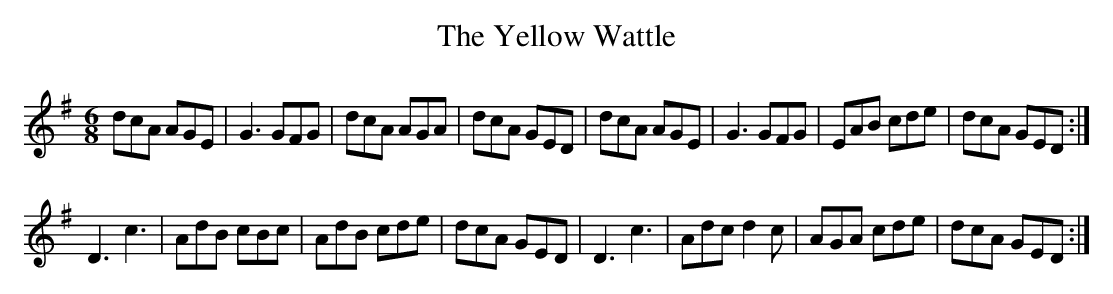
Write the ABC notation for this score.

X:1
T:Yellow Wattle, The
M:6/8
K:Dmix
dcA AGE|G3 GFG|dcA AGA|dcA GED|dcA AGE|G3 GFG|EAB cde|dcA GED:|
D3 c3|AdB cBc|AdB cde|dcA GED|D3 c3|Adc d2c|AGA cde|dcA GED:|
